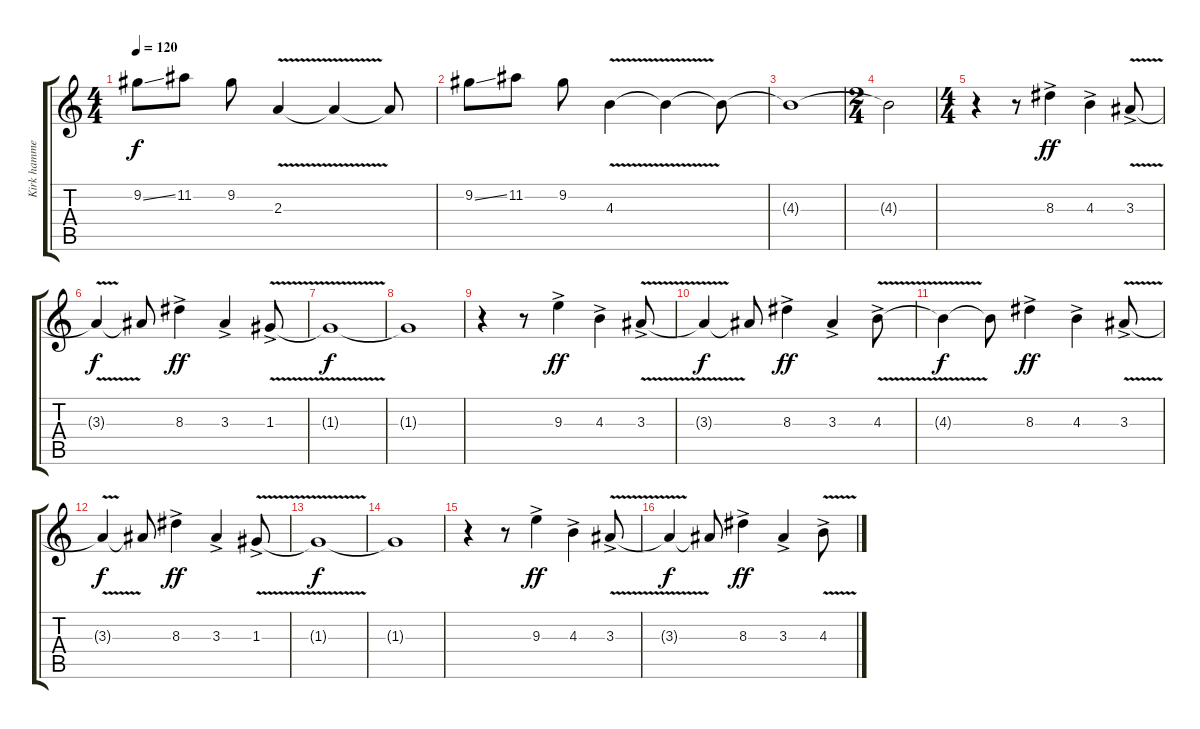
\track ("Kirk hammett" "Kirk hamme") {instrument electricguitarjazz}
\staff {score tabs}
\tuning (E4 B3 G3 D3 A2 E2) {hide}
\ts (4 4)
\tempo 120
\clef g2
\ks c
9.2{ss}.8{dy f} 11.2.8 9.2.8 2.3{v}.4 2.3{t}.4 2.3{t}.8 |
9.2{ss}.8 11.2.8 9.2.8 4.3{v}.4 4.3{t}.4 4.3{t}.8 |
4.3{t}.1 |
\ts (2 4)
4.3{t}.2 |
\ts (4 4)
r.4 r.8 8.3{ac}.4{dy ff} 4.3{ac}.4 3.3{v ac}.8 |
3.3{t}.4{dy f} 3.3{t}.8 8.3{ac}.4{dy ff} 3.3{ac}.4 1.3{v ac}.8 |
1.3{t}.1{dy f} |
1.3{t}.1 |
r.4 r.8 9.3{ac}.4{dy ff} 4.3{ac}.4 3.3{v ac}.8 |
3.3{t}.4{dy f} 3.3{t}.8 8.3{ac}.4{dy ff} 3.3{ac}.4 4.3{v ac}.8 |
4.3{t}.4{dy f} 4.3{t}.8 8.3{ac}.4{dy ff} 4.3{ac}.4 3.3{v ac}.8 |
3.3{t}.4{dy f} 3.3{t}.8 8.3{ac}.4{dy ff} 3.3{ac}.4 1.3{v ac}.8 |
1.3{t}.1{dy f} |
1.3{t}.1 |
r.4 r.8 9.3{ac}.4{dy ff} 4.3{ac}.4 3.3{v ac}.8 |
3.3{t}.4{dy f} 3.3{t}.8 8.3{ac}.4{dy ff} 3.3{ac}.4 4.3{v ac}.8
